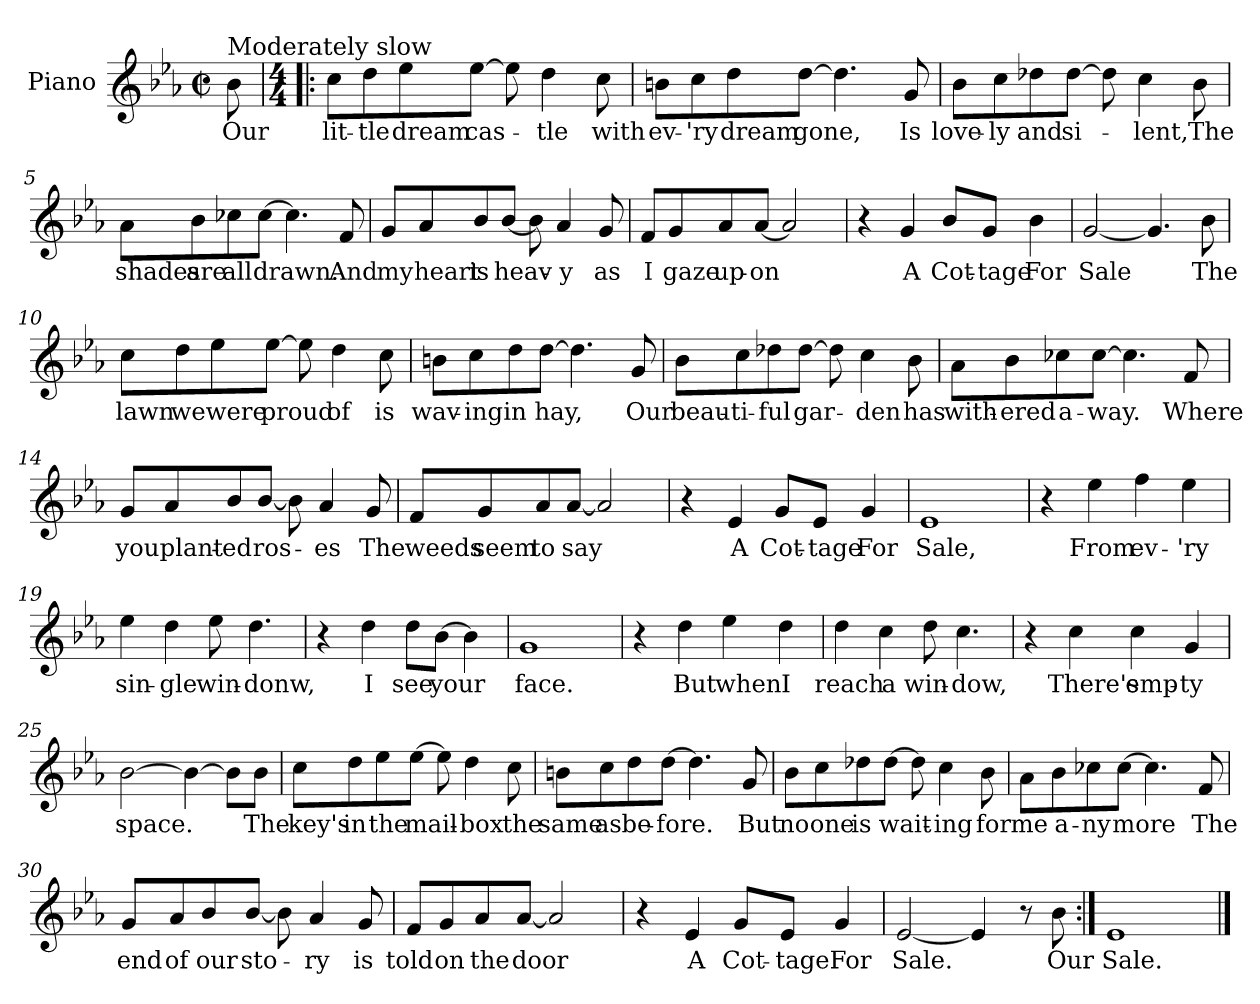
**kern	**text
*part1	*part1
*staff1	*staff1
*I"Piano	*
*I'Pno	*
*clefG2	*
*k[b-e-a-]	*
*E-:	*
*M2/2	*
*met(c|)	*
=1	=1
!LO:TX:a:t=Moderately slow	!
8b-\	Our
=2!|:	=2!|:
*M4/4	*
8cc\L	lit-
8dd\	-tle
8ee-\	dream
[8ee-\J	cas-
8ee-\]	.
4dd\	-tle
8cc\	with
=3	=3
8bn\L	ev-
8cc\	-'ry
8dd\	dream
[8dd\J	gone,
4.dd\]	.
8g/	Is
!!LO:LB:g=z
=4	=4
8b-\L	love-
8cc\	-ly
8dd-X\	and
[8dd-\J	si-
8dd-\]	.
4cc\	-lent,
8b-\	The
=5	=5
8a-\L	shades
8b-\	are
8cc-X\	all
[8cc-\J	drawn.
4.cc-\]	.
8f/	And
=6	=6
8g/L	my
8a-/	heart
8b-/	is
[8b-/J	heav-
8b-\]	.
4a-/	-y
8g/	as
!!LO:LB:g=z
=7	=7
8f/L	I
8g/	gaze
8a-/	up-
[8a-/J	-on
2a-/]	.
=8	=8
4r	.
4g/	A
8b-/L	Cot-
8g/J	-tage
4b-\	For
=9	=9
[2g/	Sale
4.g/]	.
8b-\	The
=10	=10
8cc\L	lawn
8dd\	we
8ee-\	were
[8ee-\J	proud
8ee-\]	.
4dd\	of
8cc\	is
!!LO:LB:g=z
=11	=11
8bn\L	wav-
8cc\	-ing
8dd\	in
[8dd\J	hay,
4.dd\]	.
8g/	Our
=12	=12
8b-\L	beau-
8cc\	-ti-
8dd-X\	-ful
[8dd-\J	gar-
8dd-\]	.
4cc\	-den
8b-\	has
=13	=13
8a-\L	with-
8b-\	-ered
8cc-X\	a-
[8cc-\J	-way.
4.cc-\]	.
8f/	Where
!!LO:LB:g=z
=14	=14
8g/L	you
8a-/	plant-
8b-/	-ed
[8b-/J	ros-
8b-\]	.
4a-/	-es
8g/	The
=15	=15
8f/L	weeds
8g/	seem
8a-/	to
[8a-/J	say
2a-/]	.
=16	=16
4r	.
4e-/	A
8g/L	Cot-
8e-/J	-tage
4g/	For
=17	=17
1e-	Sale,
!!LO:LB:g=z
=18	=18
4r	.
4ee-\	From
4ff\	ev-
4ee-\	-'ry
=19	=19
4ee-\	sin-
4dd\	-gle
8ee-\	win-
4.dd\	-donw,
=20	=20
4r	.
4dd\	I
8dd\L	see
[8b-\J	your
4b-\]	.
=21	=21
1g	face.
!!LO:LB:g=z
=22	=22
4r	.
4dd\	But
4ee-\	when
4dd\	I
=23	=23
4dd\	reach
4cc\	a
8dd\	win-
4.cc\	-dow,
=24	=24
4r	.
4cc\	There's
4cc\	emp-
4g/	-ty
=25	=25
[2b-\	space.
4b-\_	.
8b-\L]	.
8b-\J	The
!!LO:LB:g=z
=26	=26
8cc\L	key's
8dd\	in
8ee-\	the
[8ee-\J	mail-
8ee-\]	.
4dd\	-box
8cc\	the
=27	=27
8bn\L	same
8cc\	as
8dd\	be-
[8dd\J	-fore.
4.dd\]	.
8g/	But
=28	=28
8b-\L	no
8cc\	one
8dd-X\	is
[8dd-\J	wait-
8dd-\]	.
4cc\	-ing
8b-\	for
!!LO:PB:g=z
=29	=29
8a-\L	me
8b-\	a-
8cc-X\	-ny
[8cc-\J	more
4.cc-\]	.
8f/	The
=30	=30
8g/L	end
8a-/	of
8b-/	our
[8b-/J	sto-
8b-\]	.
4a-/	-ry
8g/	is
=31	=31
8f/L	told
8g/	on
8a-/	the
[8a-/J	door
2a-/]	.
=32	=32
4r	.
4e-/	A
8g/L	Cot-
8e-/J	tage
4g/	For
!!LO:LB:g=z
=33	=33
[2e-/	Sale.
4e-/]	.
8r	.
8b-\	Our
=34:|!	=34:|!
1e-	Sale.
==	==
*-	*-
